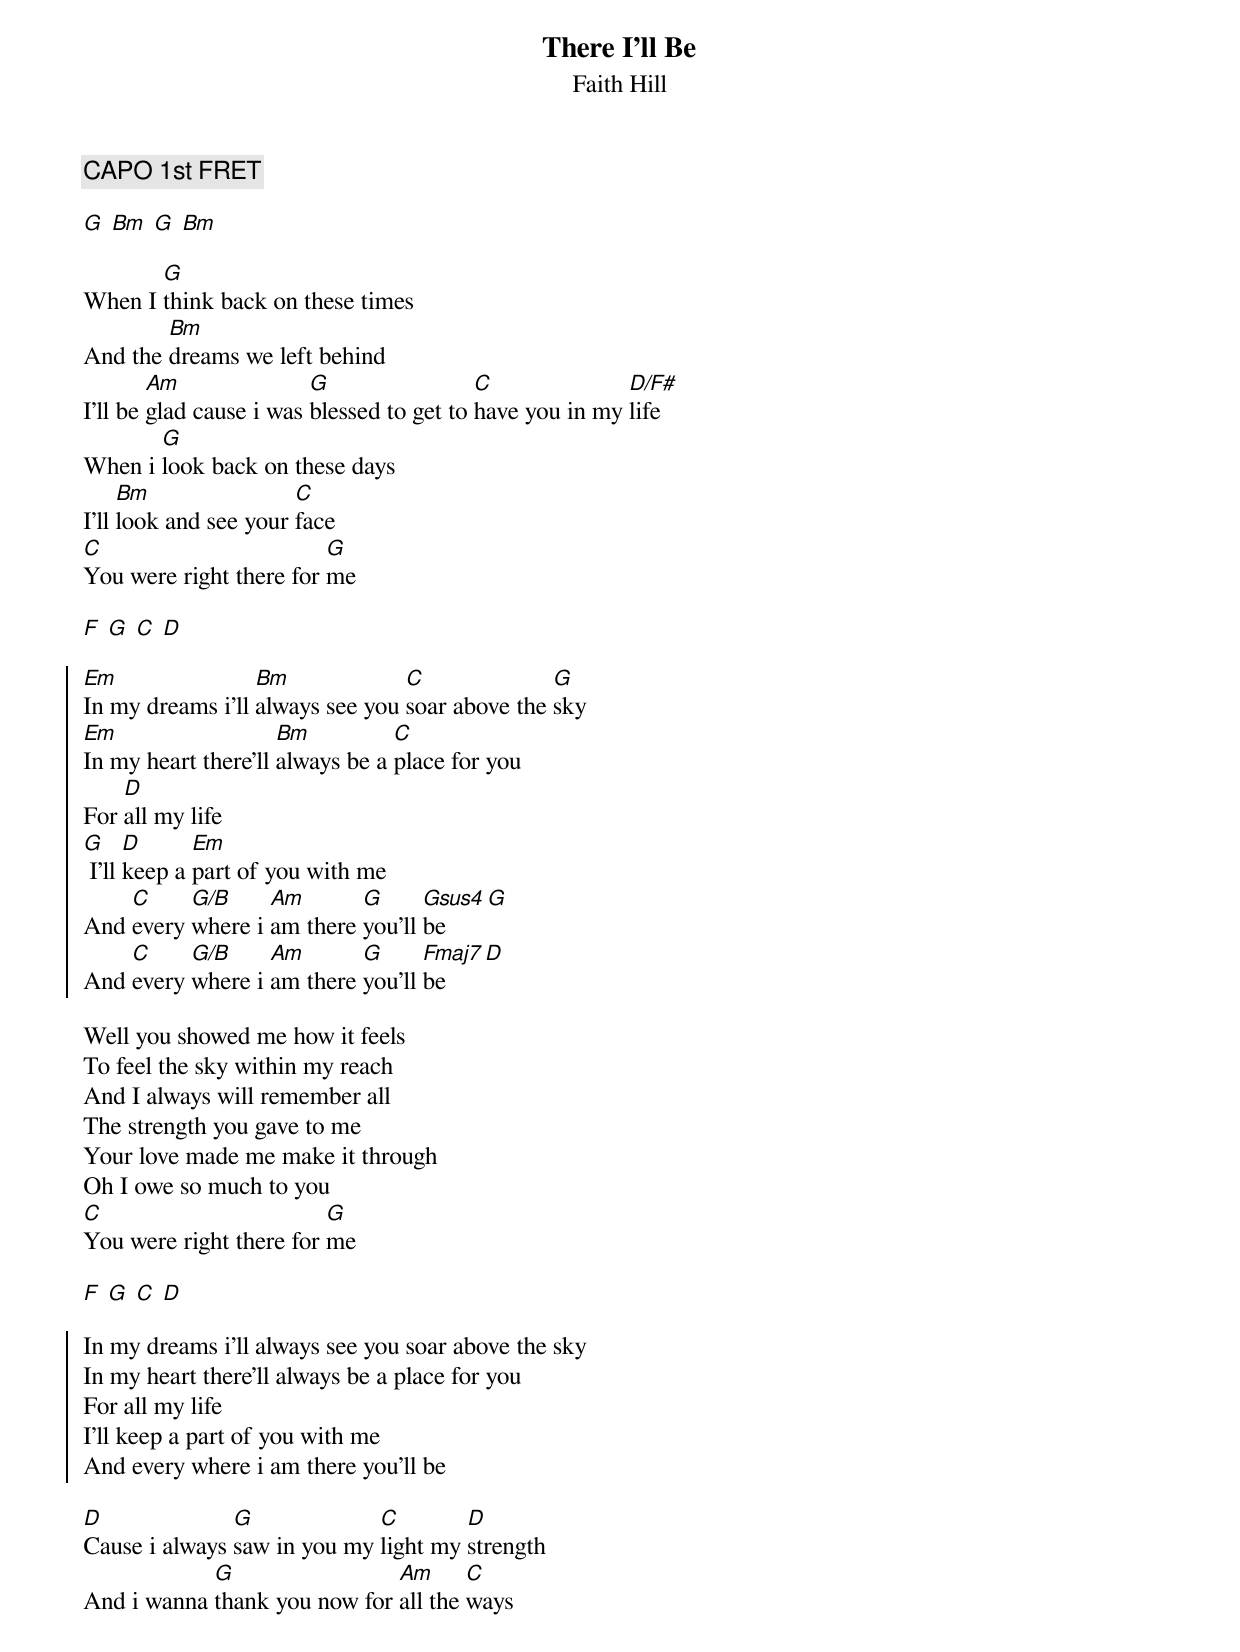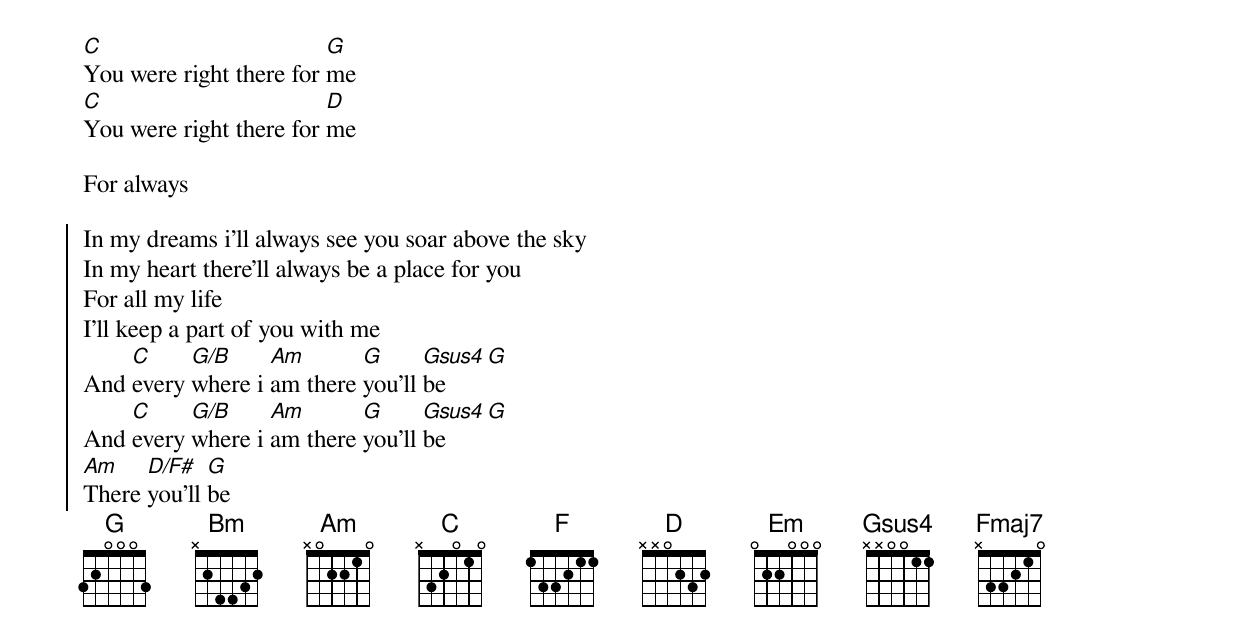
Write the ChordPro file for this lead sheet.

{t: There I'll Be}
{st: Faith Hill}

{c: CAPO 1st FRET}

[G] [Bm] [G] [Bm]

When I [G]think back on these times
And the [Bm]dreams we left behind
I'll be [Am]glad cause i was [G]blessed to get to [C]have you in my [D/F#]life
When i [G]look back on these days
I'll [Bm]look and see your [C]face
[C]You were right there for [G]me

[F] [G] [C] [D]

{soc}
[Em]In my dreams i'll [Bm]always see you [C]soar above the [G]sky
[Em]In my heart there'll [Bm]always be a [C]place for you
For [D]all my life
[G] I'll [D]keep a [Em]part of you with me
And [C]every [G/B]where i [Am]am there [G]you'll [Gsus4]be [G]
And [C]every [G/B]where i [Am]am there [G]you'll [Fmaj7]be [D]
{eoc}

Well you showed me how it feels
To feel the sky within my reach
And I always will remember all
The strength you gave to me
Your love made me make it through
Oh I owe so much to you
[C]You were right there for [G]me

[F] [G] [C] [D]

{soc}
In my dreams i'll always see you soar above the sky
In my heart there'll always be a place for you
For all my life
I'll keep a part of you with me
And every where i am there you'll be
{eoc}

[D]Cause i always [G]saw in you my [C]light my [D]strength
And i wanna [G]thank you now for [Am]all the [C]ways
[C]You were right there for [G]me
[C]You were right there for [D]me

For always

{soc}
In my dreams i'll always see you soar above the sky
In my heart there'll always be a place for you
For all my life
I'll keep a part of you with me
And [C]every [G/B]where i [Am]am there [G]you'll [Gsus4]be [G]
And [C]every [G/B]where i [Am]am there [G]you'll [Gsus4]be [G]
[Am]There [D/F#]you'll [G]be
{eoc}
